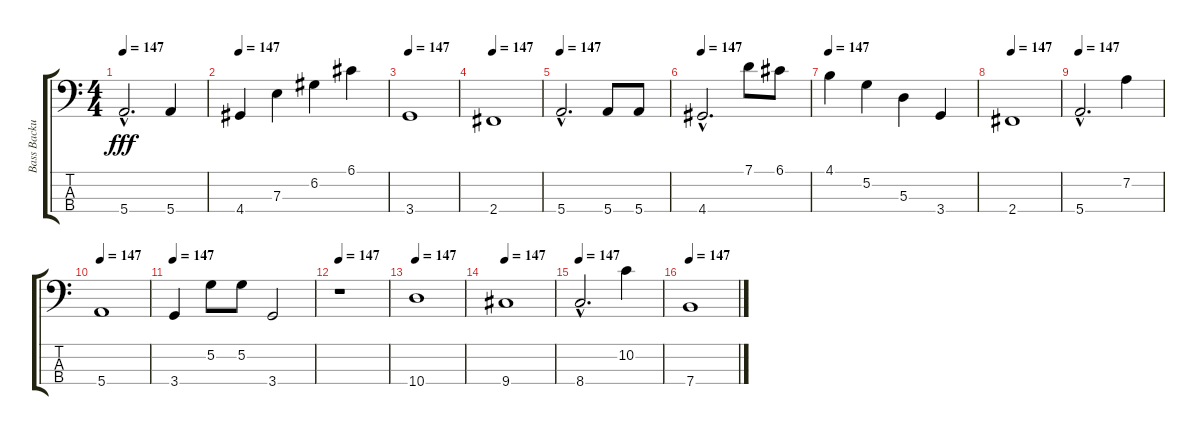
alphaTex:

\track ("Bass Backup" "Bass Backu") {instrument electricbasspick}
\staff {score tabs}
\tuning (G2 D2 A1 E1) {hide}
\ts (4 4)
\tempo 147
\clef f4
\ks c
5.4{hac}.2{d dy fff volume 9 instrument electricbassfinger} 5.4.4 |
\tempo 147
4.4.4 7.3.4 6.2.4 6.1.4 |
\tempo 147
3.4.1 |
\tempo 147
2.4.1 |
\tempo 147
5.4{hac}.2{d} 5.4.8 5.4.8 |
\tempo 147
4.4{hac}.2{d} 7.1.8 6.1.8 |
\tempo 147
4.1.4 5.2.4 5.3.4 3.4.4 |
\tempo 147
2.4.1 |
\tempo 147
5.4{hac}.2{d} 7.2.4 |
\tempo 147
5.4.1 |
\tempo 147
3.4.4 5.2.8 5.2.8 3.4.2 |
\tempo 147
r.1 |
\tempo 147
10.4.1 |
\tempo 147
9.4.1 |
\tempo 147
8.4{hac}.2{d} 10.2.4 |
\tempo 147
7.4.1
